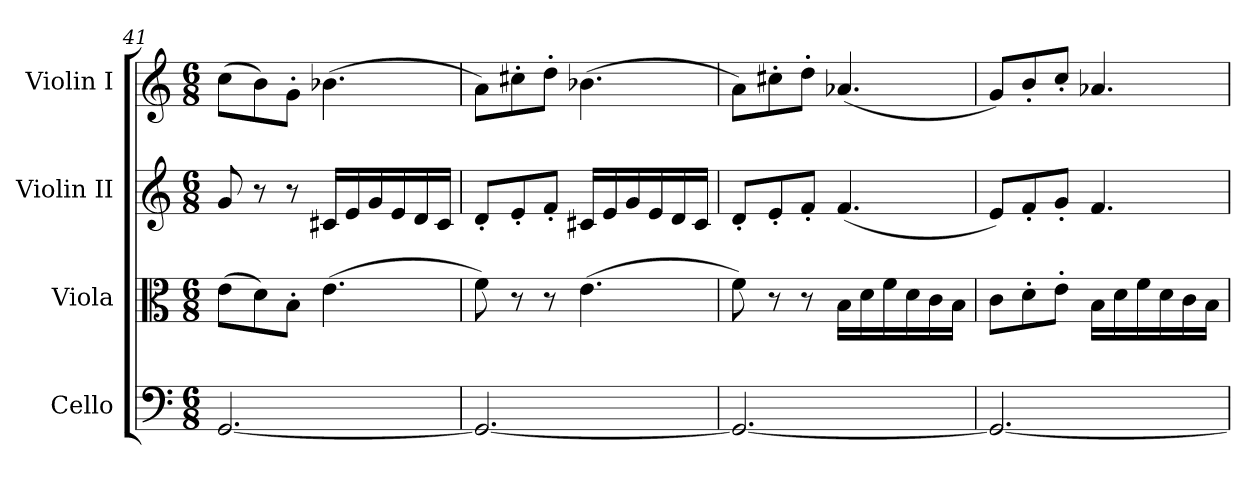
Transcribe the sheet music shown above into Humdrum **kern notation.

**kern	**kern	**kern	**kern
*part4	*part3	*part2	*part1
*staff4	*staff3	*staff2	*staff1
*I"Cello	*I"Viola	*I"Violin II	*I"Violin I
*	*I'Vla	*I'Vln	*I'Vln
*clefF4	*clefC3	*clefG2	*clefG2
*k[]	*k[]	*k[]	*k[]
*M6/8	*M6/8	*M6/8	*M6/8
=41	=41	=41	=41
[2.GG/	(>8e\L	8g/	(>8cc\L
.	8d\)	8r	8b\)
.	8B'\J	8r	8g'\J
.	(>4.e\	16c#X/LL	(>4.b-X\
.	.	16e/	.
.	.	16g/	.
.	.	16e/	.
.	.	16d/	.
.	.	16c#/JJ	.
=42	=42	=42	=42
2.GG/_	8f\)	8d'/L	8a\L)
.	8r	8e'/	8cc#X'\
.	8r	8f'/J	8dd'\J
.	(>4.e\	16c#X/LL	(>4.b-X\
.	.	16e/	.
.	.	16g/	.
.	.	16e/	.
.	.	16d/	.
.	.	16c#/JJ	.
!!LO:LB:g=z
=43	=43	=43	=43
2.GG/_	8f\)	8d'/L	8a\L)
.	8r	8e'/	8cc#X'\
.	8r	8f'/J	8dd'\J
.	16B\LL	(<4.f/	(<4.a-X/
.	16d\	.	.
.	16f\	.	.
.	16d\	.	.
.	16c\	.	.
.	16B\JJ	.	.
=44	=44	=44	=44
2.GG/_	8c\L	8e/L)	8g/L)
.	8d'\	8f'/	8b'/
.	8e'\J	8g'/J	8cc'/J
.	16B\LL	4.f/	4.a-X/
.	16d\	.	.
.	16f\	.	.
.	16d\	.	.
.	16c\	.	.
.	16B\JJ	.	.
=	=	=	=
*-	*-	*-	*-
